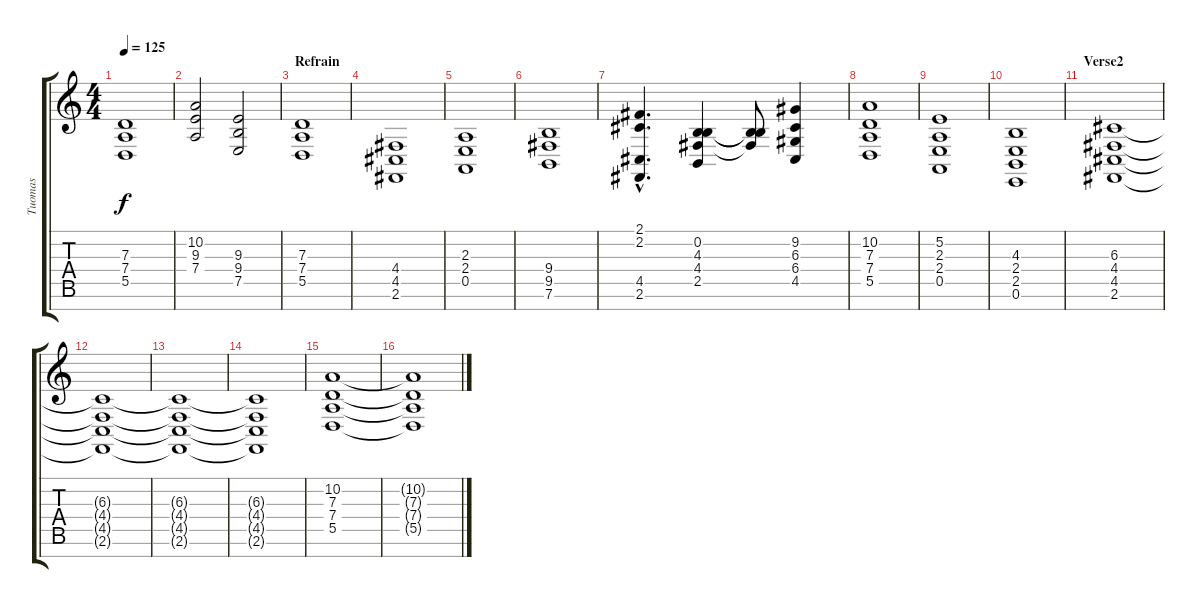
\track ("Tuomas" "Tuomas") {instrument synthstrings1}
\staff {score tabs}
\tuning (E4 B3 G3 D3 A2 E2 B1) {hide}
\ts (4 4)
\tempo 125
\clef g2
\ks c
(7.3{t} 7.4{t} 5.5{t}).1{dy f} |
(10.2 9.3 7.4).2 (9.3 9.4 7.5).2 |
\section ("" "Refrain")
(7.3 7.4 5.5).1 |
(4.4 4.5 2.6).1 |
(2.3 2.4 0.5).1 |
(9.4 9.5 7.6).1 |
(2.1{hac} 2.2{hac} 4.5{hac} 2.6{hac}).4{d} (0.2 4.3 4.4 2.5).4 (0.2{t} 4.3{t} 4.4{t}).8 (9.2 6.3 6.4 4.5).4 |
(10.2 7.3 7.4 5.5).1 |
(5.2 2.3 2.4 0.5).1 |
(4.3 2.4 2.5 0.6).1 |
\section ("" "Verse2")
(6.3 4.4 4.5 2.6).1 |
(6.3{t} 4.4{t} 4.5{t} 2.6{t}).1 |
(6.3{t} 4.4{t} 4.5{t} 2.6{t}).1 |
(6.3{t} 4.4{t} 4.5{t} 2.6{t}).1 |
(10.2 7.3 7.4 5.5).1 |
(10.2{t} 7.3{t} 7.4{t} 5.5{t}).1
